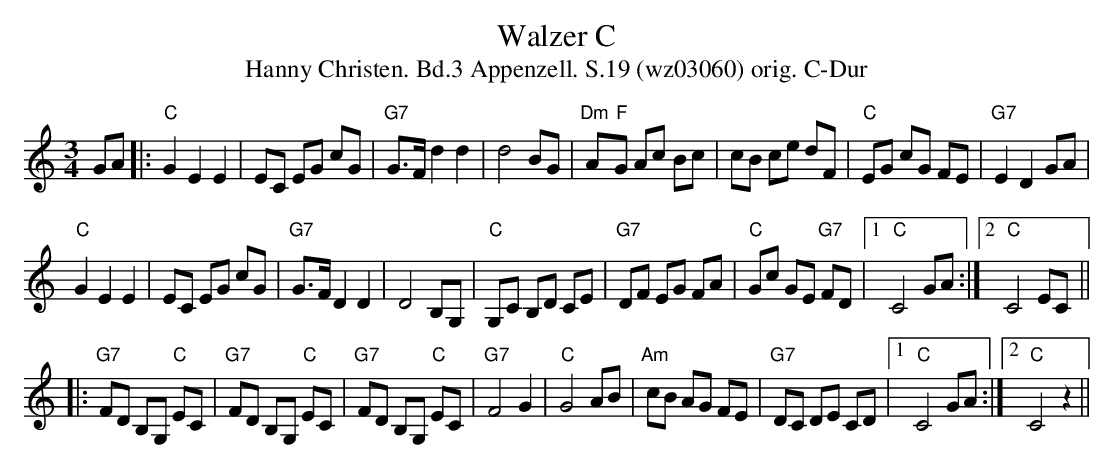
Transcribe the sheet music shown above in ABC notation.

X:1
T:Walzer C
T:Hanny Christen. Bd.3 Appenzell. S.19 (wz03060) orig. C-Dur
M:3/4
L:1/8
K:C
GA |: "C"G2 E2 E2 | EC EG cG | "G7"G>F d2 d2 | d4 BG | "Dm"A"F"G Ac Bc | cB ce dF | "C"EG cG FE | "G7"E2 D2 GA |
      "C"G2 E2 E2 | EC EG cG | "G7"G>F D2 D2 | D4 B,G, | "C"G,C B,D CE | "G7"DF EG FA | "C"Gc GE "G7"FD |1 "C"C4 GA :|2 "C"C4 EC ||
|: "G7"FD B,G, "C"EC | \
   "G7"FD B,G, "C"EC | \
   "G7"FD B,G,  "C"EC | \
"G7"F4 G2 | "C"G4 AB | "Am"cB AG FE | "G7"DC DE CD |1 "C"C4 GA :|2 "C"C4 z2 ||
